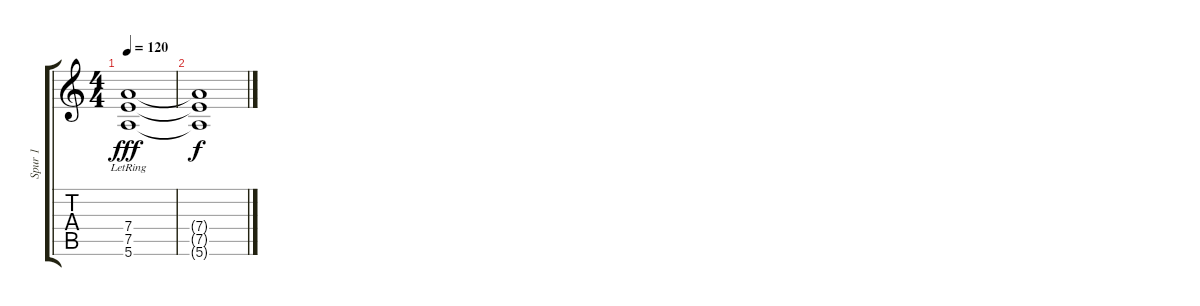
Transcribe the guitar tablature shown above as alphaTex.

\track ("Spur 1" "Spur 1") {instrument electricguitarclean}
\staff {score tabs}
\tuning (E4 B3 G3 D3 A2 E2) {hide}
\ts (4 4)
\tempo 120
\clef g2
\ks c
(7.4 7.5 5.6{lr}).1{dy fff} |
(7.4{t} 7.5{t} 5.6{t}).1{dy f}
